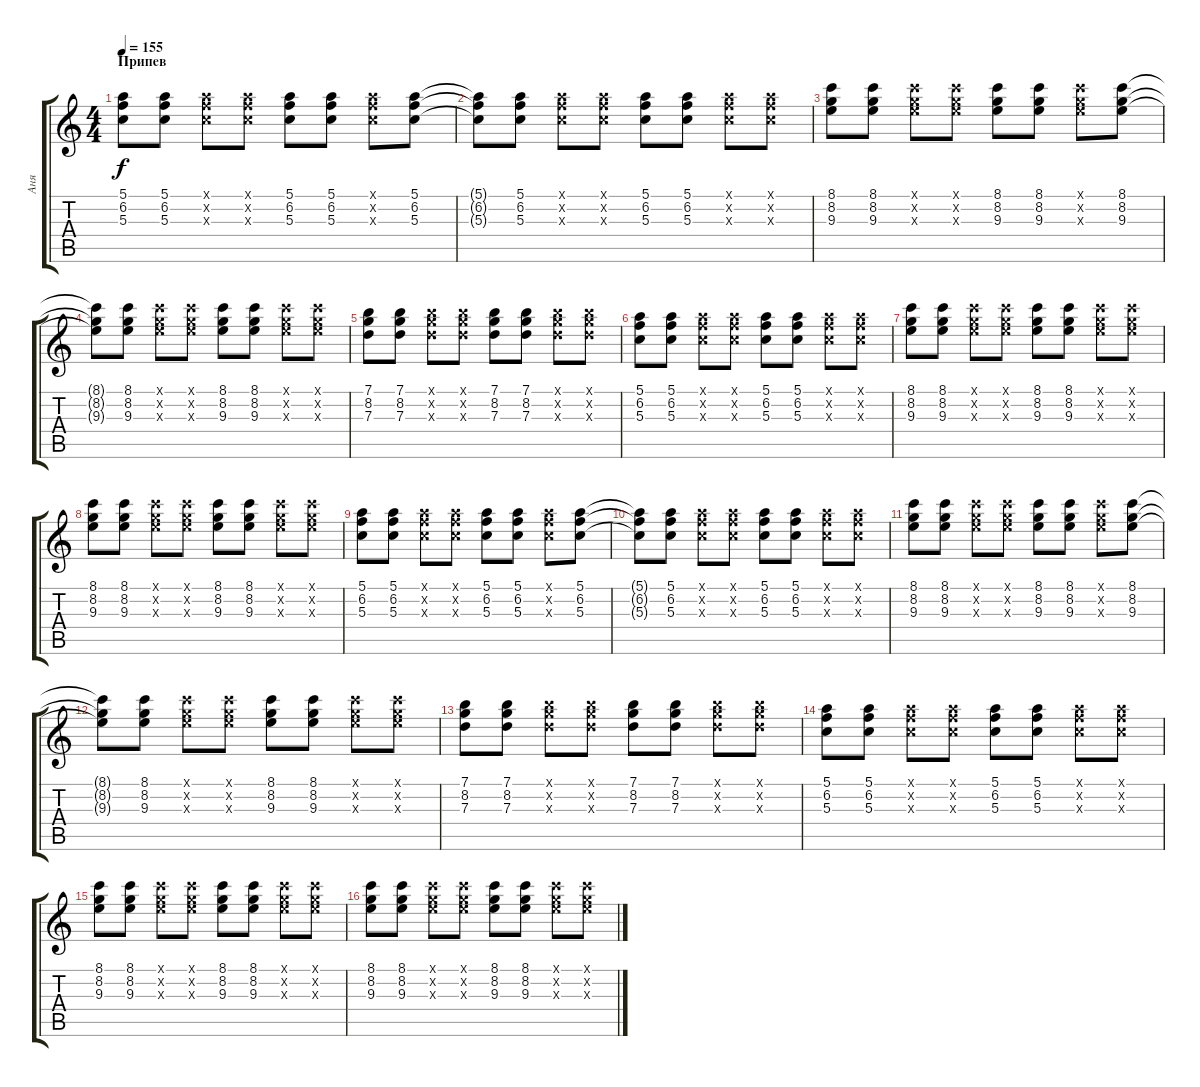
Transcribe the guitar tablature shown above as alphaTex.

\track ("Аня" "Аня") {instrument distortionguitar}
\staff {score tabs}
\tuning (E4 B3 G3 D3 A2 E2) {hide}
\ts (4 4)
\section ("" "Припев")
\tempo 155
\clef g2
\ks c
(5.1 6.2 5.3).8{dy f volume 10} (5.1 6.2 5.3).8 (5.1{x} 6.2{x} 5.3{x}).8 (5.1{x} 6.2{x} 5.3{x}).8 (5.1 6.2 5.3).8 (5.1 6.2 5.3).8 (5.1{x} 6.2{x} 5.3{x}).8 (5.1 6.2 5.3).8 |
(5.1{t} 6.2{t} 5.3{t}).8 (5.1 6.2 5.3).8 (5.1{x} 6.2{x} 5.3{x}).8 (5.1{x} 6.2{x} 5.3{x}).8 (5.1 6.2 5.3).8 (5.1 6.2 5.3).8 (5.1{x} 6.2{x} 5.3{x}).8 (5.1{x} 6.2{x} 5.3{x}).8 |
(8.1 8.2 9.3).8 (8.1 8.2 9.3).8 (8.1{x} 8.2{x} 9.3{x}).8 (8.1{x} 8.2{x} 9.3{x}).8 (8.1 8.2 9.3).8 (8.1 8.2 9.3).8 (8.1{x} 8.2{x} 9.3{x}).8 (8.1 8.2 9.3).8 |
(8.1{t} 8.2{t} 9.3{t}).8 (8.1 8.2 9.3).8 (8.1{x} 8.2{x} 9.3{x}).8 (8.1{x} 8.2{x} 9.3{x}).8 (8.1 8.2 9.3).8 (8.1 8.2 9.3).8 (8.1{x} 8.2{x} 9.3{x}).8 (8.1{x} 8.2{x} 9.3{x}).8 |
(7.1 8.2 7.3).8 (7.1 8.2 7.3).8 (7.1{x} 8.2{x} 7.3{x}).8 (7.1{x} 8.2{x} 7.3{x}).8 (7.1 8.2 7.3).8 (7.1 8.2 7.3).8 (7.1{x} 8.2{x} 7.3{x}).8 (7.1{x} 8.2{x} 7.3{x}).8 |
(5.1 6.2 5.3).8 (5.1 6.2 5.3).8 (5.1{x} 6.2{x} 5.3{x}).8 (5.1{x} 6.2{x} 5.3{x}).8 (5.1 6.2 5.3).8 (5.1 6.2 5.3).8 (5.1{x} 6.2{x} 5.3{x}).8 (5.1{x} 6.2{x} 5.3{x}).8 |
(8.1 8.2 9.3).8 (8.1 8.2 9.3).8 (8.1{x} 8.2{x} 9.3{x}).8 (8.1{x} 8.2{x} 9.3{x}).8 (8.1 8.2 9.3).8 (8.1 8.2 9.3).8 (8.1{x} 8.2{x} 9.3{x}).8 (8.1{x} 8.2{x} 9.3{x}).8 |
(8.1 8.2 9.3).8 (8.1 8.2 9.3).8 (8.1{x} 8.2{x} 9.3{x}).8 (8.1{x} 8.2{x} 9.3{x}).8 (8.1 8.2 9.3).8 (8.1 8.2 9.3).8 (8.1{x} 8.2{x} 9.3{x}).8 (8.1{x} 8.2{x} 9.3{x}).8 |
(5.1 6.2 5.3).8 (5.1 6.2 5.3).8 (5.1{x} 6.2{x} 5.3{x}).8 (5.1{x} 6.2{x} 5.3{x}).8 (5.1 6.2 5.3).8 (5.1 6.2 5.3).8 (5.1{x} 6.2{x} 5.3{x}).8 (5.1 6.2 5.3).8 |
(5.1{t} 6.2{t} 5.3{t}).8 (5.1 6.2 5.3).8 (5.1{x} 6.2{x} 5.3{x}).8 (5.1{x} 6.2{x} 5.3{x}).8 (5.1 6.2 5.3).8 (5.1 6.2 5.3).8 (5.1{x} 6.2{x} 5.3{x}).8 (5.1{x} 6.2{x} 5.3{x}).8 |
(8.1 8.2 9.3).8 (8.1 8.2 9.3).8 (8.1{x} 8.2{x} 9.3{x}).8 (8.1{x} 8.2{x} 9.3{x}).8 (8.1 8.2 9.3).8 (8.1 8.2 9.3).8 (8.1{x} 8.2{x} 9.3{x}).8 (8.1 8.2 9.3).8 |
(8.1{t} 8.2{t} 9.3{t}).8 (8.1 8.2 9.3).8 (8.1{x} 8.2{x} 9.3{x}).8 (8.1{x} 8.2{x} 9.3{x}).8 (8.1 8.2 9.3).8 (8.1 8.2 9.3).8 (8.1{x} 8.2{x} 9.3{x}).8 (8.1{x} 8.2{x} 9.3{x}).8 |
(7.1 8.2 7.3).8 (7.1 8.2 7.3).8 (7.1{x} 8.2{x} 7.3{x}).8 (7.1{x} 8.2{x} 7.3{x}).8 (7.1 8.2 7.3).8 (7.1 8.2 7.3).8 (7.1{x} 8.2{x} 7.3{x}).8 (7.1{x} 8.2{x} 7.3{x}).8 |
(5.1 6.2 5.3).8 (5.1 6.2 5.3).8 (5.1{x} 6.2{x} 5.3{x}).8 (5.1{x} 6.2{x} 5.3{x}).8 (5.1 6.2 5.3).8 (5.1 6.2 5.3).8 (5.1{x} 6.2{x} 5.3{x}).8 (5.1{x} 6.2{x} 5.3{x}).8 |
(8.1 8.2 9.3).8 (8.1 8.2 9.3).8 (8.1{x} 8.2{x} 9.3{x}).8 (8.1{x} 8.2{x} 9.3{x}).8 (8.1 8.2 9.3).8 (8.1 8.2 9.3).8 (8.1{x} 8.2{x} 9.3{x}).8 (8.1{x} 8.2{x} 9.3{x}).8 |
(8.1 8.2 9.3).8 (8.1 8.2 9.3).8 (8.1{x} 8.2{x} 9.3{x}).8 (8.1{x} 8.2{x} 9.3{x}).8 (8.1 8.2 9.3).8 (8.1 8.2 9.3).8 (8.1{x} 8.2{x} 9.3{x}).8 (8.1{x} 8.2{x} 9.3{x}).8
